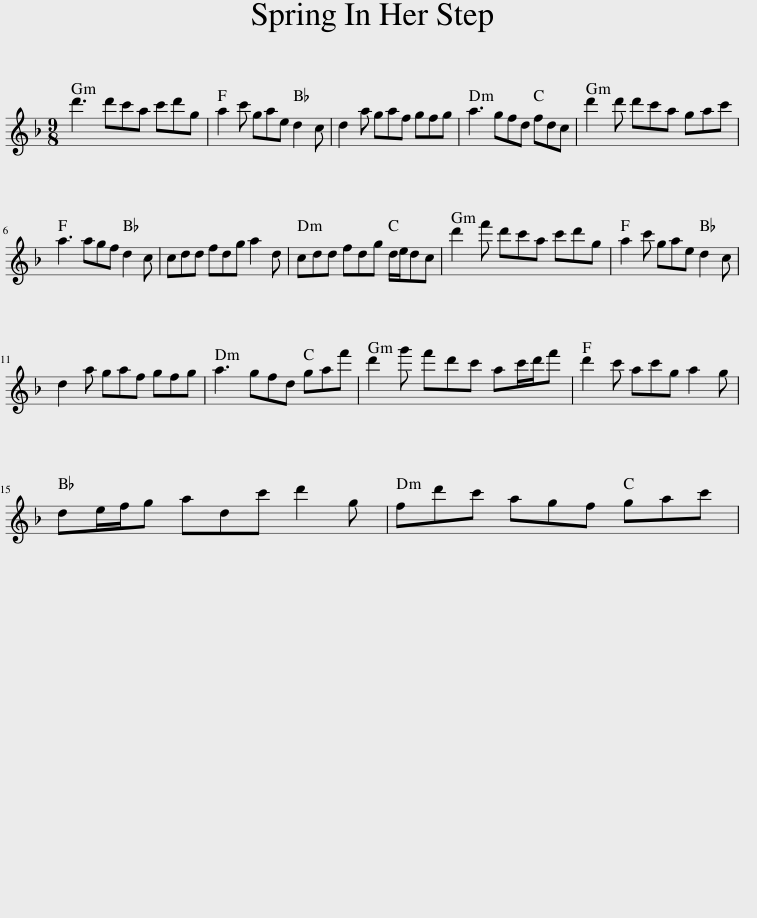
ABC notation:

X:1
L:1/8
M:9/8
I:linebreak $
K:Dmin
V:1 treble
V:1
 d'3 d'c'a c'd'g | a2 c' gae d2 c | d2 a gaf gfg | a3 gfd fdc | d'2 d' d'c'a gac' |$ %5
 a3 agf d2 c | cdd fdg a2 d | cdd fdg d/e/dc | d'2 f' d'c'a c'd'g | a2 c' gae d2 c |$ %10
 d2 a gaf gfg | a3 gfd gaf' | d'2 g' f'd'c' ac'/d'/f' | d'2 c' ac'g a2 g |$ de/f/g adc' d'2 g | %15
 fd'c' agf gac' | %16
